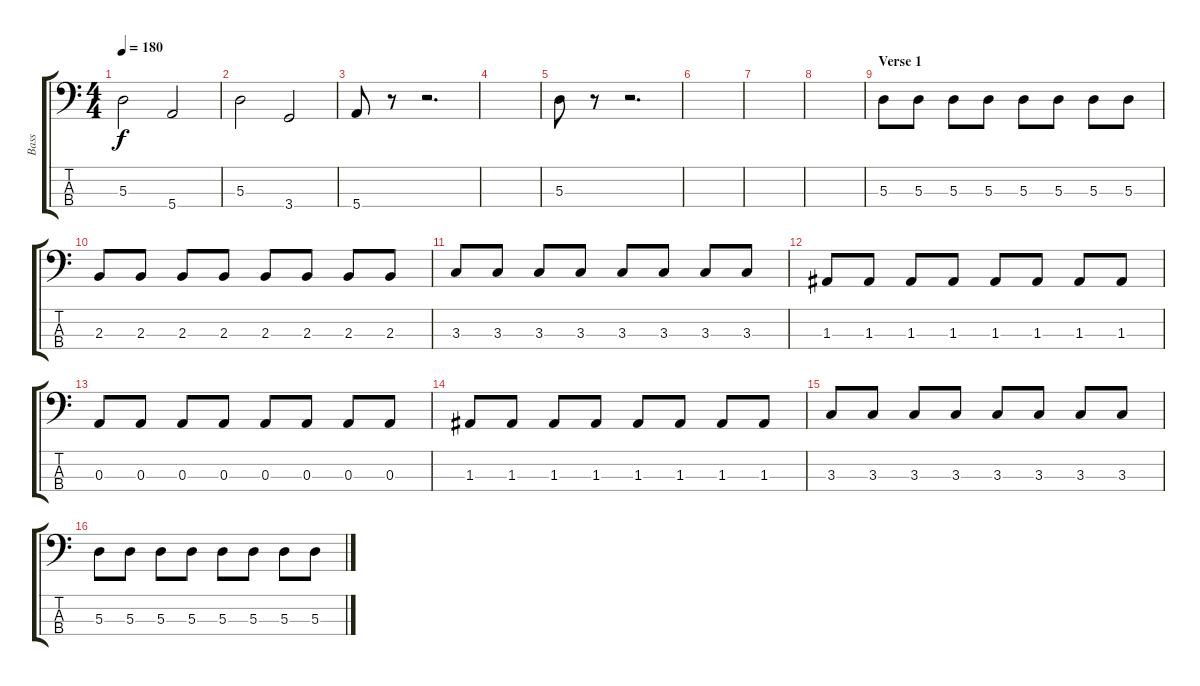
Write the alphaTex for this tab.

\track ("Bass" "Bass") {instrument electricbassfinger}
\staff {score tabs}
\tuning (G2 D2 A1 E1) {hide}
\ts (4 4)
\tempo 180
\clef f4
\ks c
5.3.2{dy f} 5.4.2 |
5.3.2 3.4.2 |
5.4.8 r.8 r.2{d} |
|
5.3.8 r.8 r.2{d} |
|
|
|
\section ("" "Verse 1")
5.3.8 5.3.8 5.3.8 5.3.8 5.3.8 5.3.8 5.3.8 5.3.8 |
2.3.8 2.3.8 2.3.8 2.3.8 2.3.8 2.3.8 2.3.8 2.3.8 |
3.3.8 3.3.8 3.3.8 3.3.8 3.3.8 3.3.8 3.3.8 3.3.8 |
1.3.8 1.3.8 1.3.8 1.3.8 1.3.8 1.3.8 1.3.8 1.3.8 |
0.3.8 0.3.8 0.3.8 0.3.8 0.3.8 0.3.8 0.3.8 0.3.8 |
1.3.8 1.3.8 1.3.8 1.3.8 1.3.8 1.3.8 1.3.8 1.3.8 |
3.3.8 3.3.8 3.3.8 3.3.8 3.3.8 3.3.8 3.3.8 3.3.8 |
5.3.8 5.3.8 5.3.8 5.3.8 5.3.8 5.3.8 5.3.8 5.3.8
